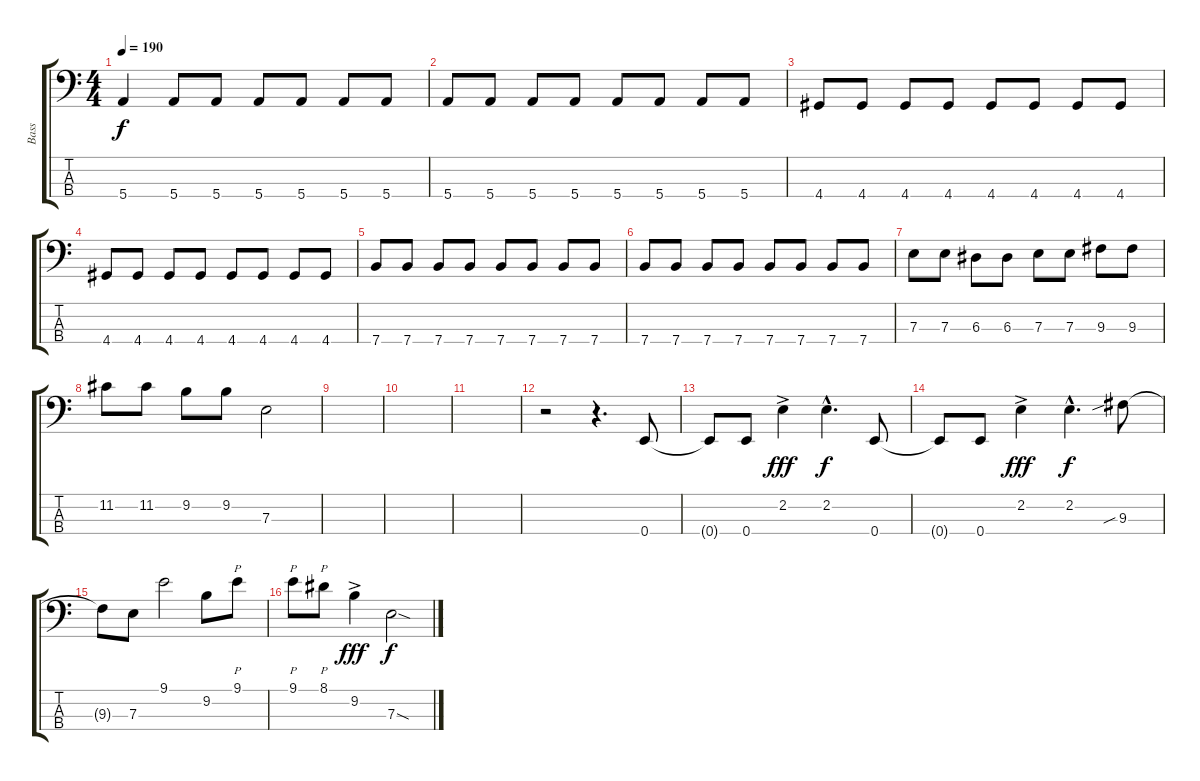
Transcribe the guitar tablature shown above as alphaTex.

\track ("Bass" "Bass") {instrument electricbasspick}
\staff {score tabs}
\tuning (G2 D2 A1 E1) {hide}
\ts (4 4)
\tempo 190
\clef f4
\ks c
5.4.4{dy f} 5.4.8 5.4.8 5.4.8 5.4.8 5.4.8 5.4.8 |
5.4.8 5.4.8 5.4.8 5.4.8 5.4.8 5.4.8 5.4.8 5.4.8 |
4.4.8 4.4.8 4.4.8 4.4.8 4.4.8 4.4.8 4.4.8 4.4.8 |
4.4.8 4.4.8 4.4.8 4.4.8 4.4.8 4.4.8 4.4.8 4.4.8 |
7.4.8 7.4.8 7.4.8 7.4.8 7.4.8 7.4.8 7.4.8 7.4.8 |
7.4.8 7.4.8 7.4.8 7.4.8 7.4.8 7.4.8 7.4.8 7.4.8 |
7.3.8 7.3.8 6.3.8 6.3.8 7.3.8 7.3.8 9.3.8 9.3.8 |
11.2.8 11.2.8 9.2.8 9.2.8 7.3.2 |
|
|
|
r.2 r.4{d} 0.4.8 |
0.4{t}.8 0.4.8 2.2{ac}.4{dy fff} 2.2{hac}.4{d dy f} 0.4.8 |
0.4{t}.8 0.4.8 2.2{ac}.4{dy fff} 2.2{hac}.4{d dy f} 9.3{sib}.8 |
9.3{t}.8 7.3.8 9.1.2 9.2.8 9.1.8{p} |
9.1.8{p} 8.1.8{p} 9.2{ac}.4{dy fff} 7.3{sod}.2{dy f}
